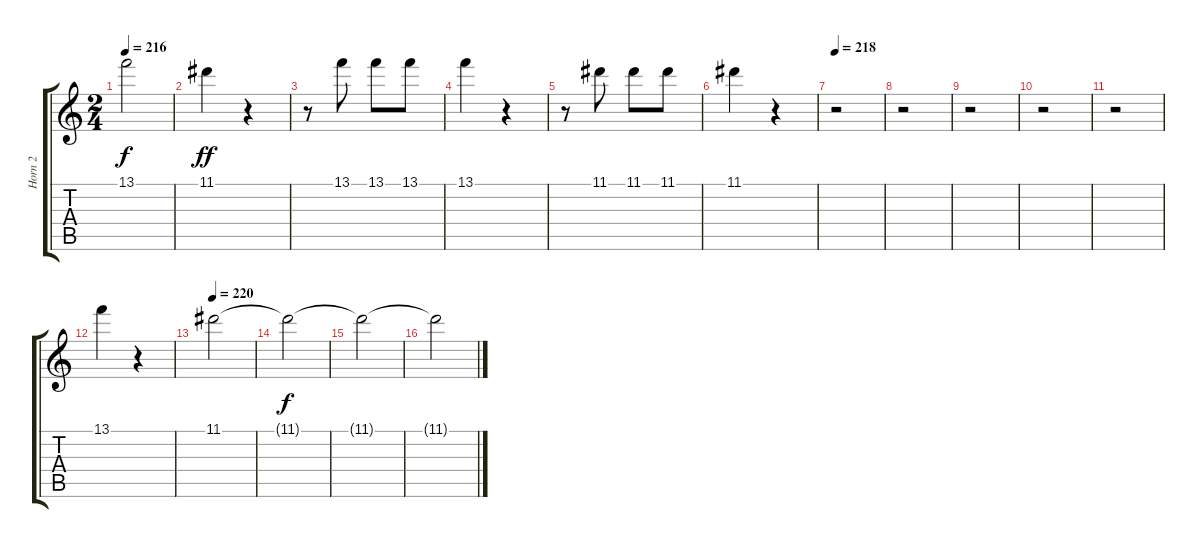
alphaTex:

\track ("Horn 2" "Horn 2") {instrument acousticguitarnylon}
\staff {score tabs}
\tuning (E4 B3 G3 D3 A2 E2) {hide}
\ts (2 4)
\tempo 216
\clef g2
\ks c
13.1{t}.2{dy f} |
11.1.4{dy ff} r.4 |
r.8 13.1.8 13.1.8 13.1.8 |
13.1.4 r.4 |
r.8 11.1.8 11.1.8 11.1.8 |
11.1.4 r.4 |
\tempo 218
r.2 |
r.2 |
r.2 |
r.2 |
r.2 |
13.1.4 r.4 |
\tempo 220
11.1.2 |
11.1{t}.2{dy f} |
11.1{t}.2 |
11.1{t}.2
